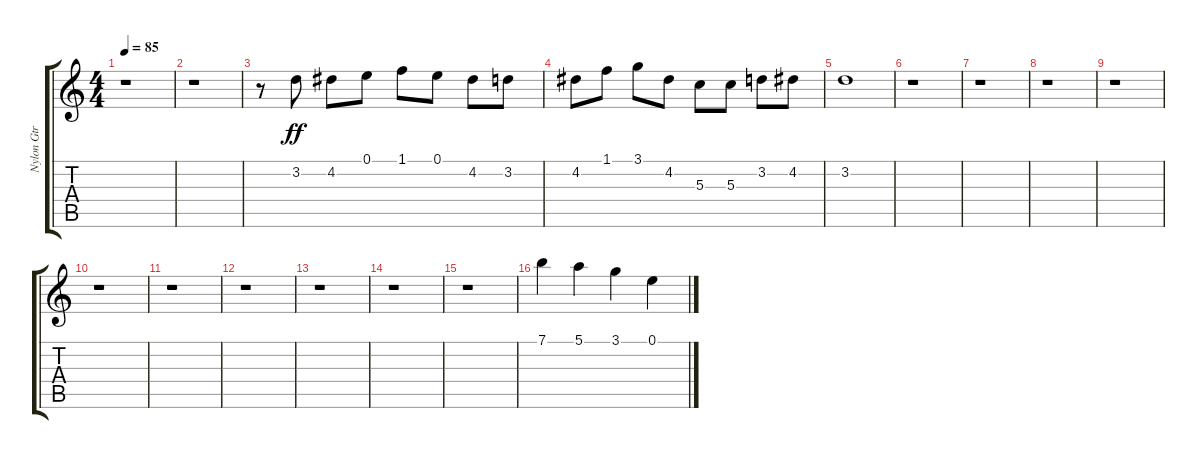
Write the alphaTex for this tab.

\track ("Nylon Gtr 2" "Nylon Gtr ") {instrument acousticguitarnylon}
\staff {score tabs}
\tuning (E4 B3 G3 D3 A2 E2) {hide}
\ts (4 4)
\tempo 85
\clef g2
\ks c
r.1{dy ff} |
r.1 |
r.8 3.2.8 4.2.8 0.1.8 1.1.8 0.1.8 4.2.8 3.2.8 |
4.2.8 1.1.8 3.1.8 4.2.8 5.3.8 5.3.8 3.2.8 4.2.8 |
3.2.1 |
r.1 |
r.1 |
r.1 |
r.1 |
r.1 |
r.1 |
r.1 |
r.1 |
r.1 |
r.1 |
7.1.4 5.1.4 3.1.4 0.1.4
